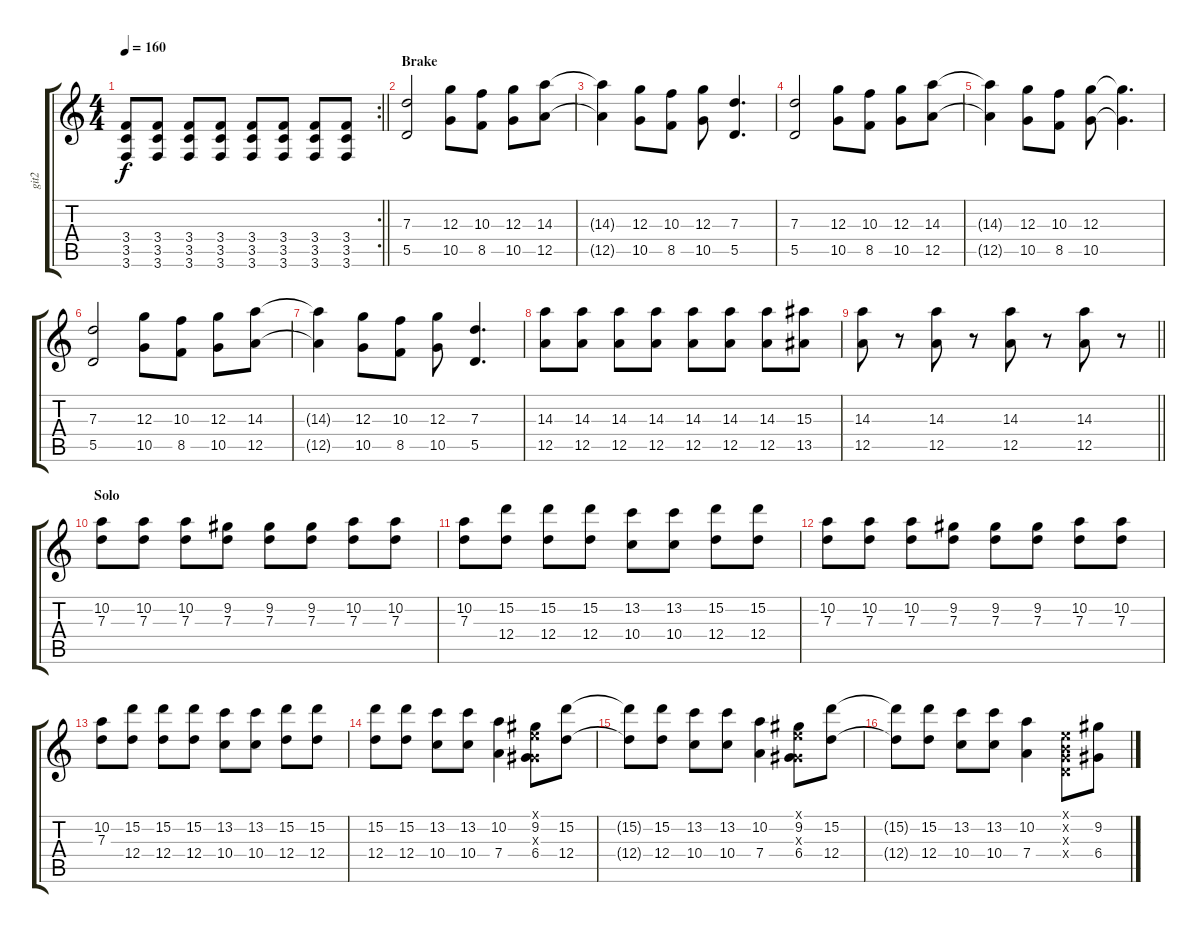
\track ("git2" "git2") {instrument distortionguitar}
\staff {score tabs}
\tuning (E4 B3 G3 D3 A2 D2) {hide}
\rc 2
\ts (4 4)
\tempo 160
\clef g2
\barLineRight lightlight
\ks c
(3.4 3.5 3.6).8{dy f} (3.4 3.5 3.6).8 (3.4 3.5 3.6).8 (3.4 3.5 3.6).8 (3.4 3.5 3.6).8 (3.4 3.5 3.6).8 (3.4 3.5 3.6).8 (3.4 3.5 3.6).8 |
\section ("" "Brake")
(7.3 5.5).2 (12.3 10.5).8 (10.3 8.5).8 (12.3 10.5).8 (14.3 12.5).8 |
(14.3{t} 12.5{t}).4 (12.3 10.5).8 (10.3 8.5).8 (12.3 10.5).8 (7.3 5.5).4{d} |
(7.3 5.5).2 (12.3 10.5).8 (10.3 8.5).8 (12.3 10.5).8 (14.3 12.5).8 |
(14.3{t} 12.5{t}).4 (12.3 10.5).8 (10.3 8.5).8 (12.3 10.5).8 (12.3{t} 10.5{t}).4{d} |
(7.3 5.5).2 (12.3 10.5).8 (10.3 8.5).8 (12.3 10.5).8 (14.3 12.5).8 |
(14.3{t} 12.5{t}).4 (12.3 10.5).8 (10.3 8.5).8 (12.3 10.5).8 (7.3 5.5).4{d} |
(14.3 12.5).8 (14.3 12.5).8 (14.3 12.5).8 (14.3 12.5).8 (14.3 12.5).8 (14.3 12.5).8 (14.3 12.5).8 (15.3 13.5).8 |
\barLineRight lightlight
(14.3 12.5).8 r.8 (14.3 12.5).8 r.8 (14.3 12.5).8 r.8 (14.3 12.5).8 r.8 |
\section ("" "Solo")
(10.2 7.3).8 (10.2 7.3).8 (10.2 7.3).8 (9.2 7.3).8 (9.2 7.3).8 (9.2 7.3).8 (10.2 7.3).8 (10.2 7.3).8 |
(10.2 7.3).8 (15.2 12.4).8 (15.2 12.4).8 (15.2 12.4).8 (13.2 10.4).8 (13.2 10.4).8 (15.2 12.4).8 (15.2 12.4).8 |
(10.2 7.3).8 (10.2 7.3).8 (10.2 7.3).8 (9.2 7.3).8 (9.2 7.3).8 (9.2 7.3).8 (10.2 7.3).8 (10.2 7.3).8 |
(10.2 7.3).8 (15.2 12.4).8 (15.2 12.4).8 (15.2 12.4).8 (13.2 10.4).8 (13.2 10.4).8 (15.2 12.4).8 (15.2 12.4).8 |
(15.2 12.4).8 (15.2 12.4).8 (13.2 10.4).8 (13.2 10.4).8 (10.2 7.4).4 (0.1{x} 9.2 0.3{x} 6.4).8 (15.2 12.4).8 |
(15.2{t} 12.4{t}).8 (15.2 12.4).8 (13.2 10.4).8 (13.2 10.4).8 (10.2 7.4).4 (0.1{x} 9.2 0.3{x} 6.4).8 (15.2 12.4).8 |
(15.2{t} 12.4{t}).8 (15.2 12.4).8 (13.2 10.4).8 (13.2 10.4).8 (10.2 7.4).4 (0.1{x} 0.2{x} 0.3{x} 0.4{x}).8 (9.2 6.4).8
